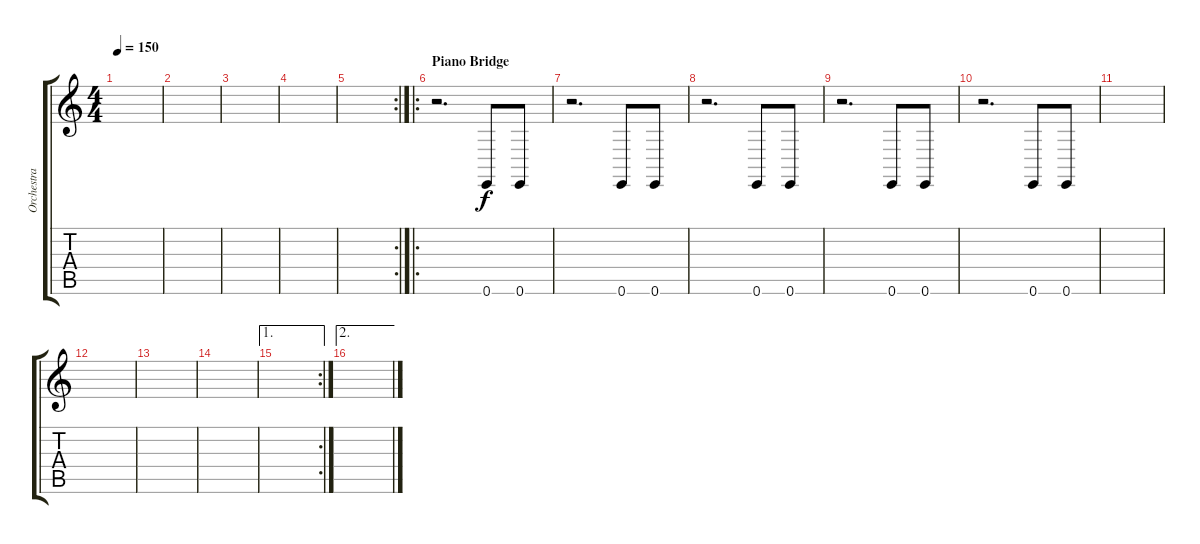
\track ("Orchestra Hit" "Orchestra ") {instrument orchestrahit}
\staff {score tabs}
\tuning (E4 B3 G3 D3 A2 E2) {hide}
\ts (4 4)
\tempo 150
\clef g2
\ks c
|
|
|
|
\rc 2
|
\ro
\section ("" "Piano Bridge")
r.2{d} 0.6.8 0.6.8 |
r.2{d} 0.6.8 0.6.8 |
r.2{d} 0.6.8 0.6.8 |
r.2{d} 0.6.8 0.6.8 |
r.2{d} 0.6.8 0.6.8 |
|
|
|
|
\ae 1
\rc 2
|
\ae 2
